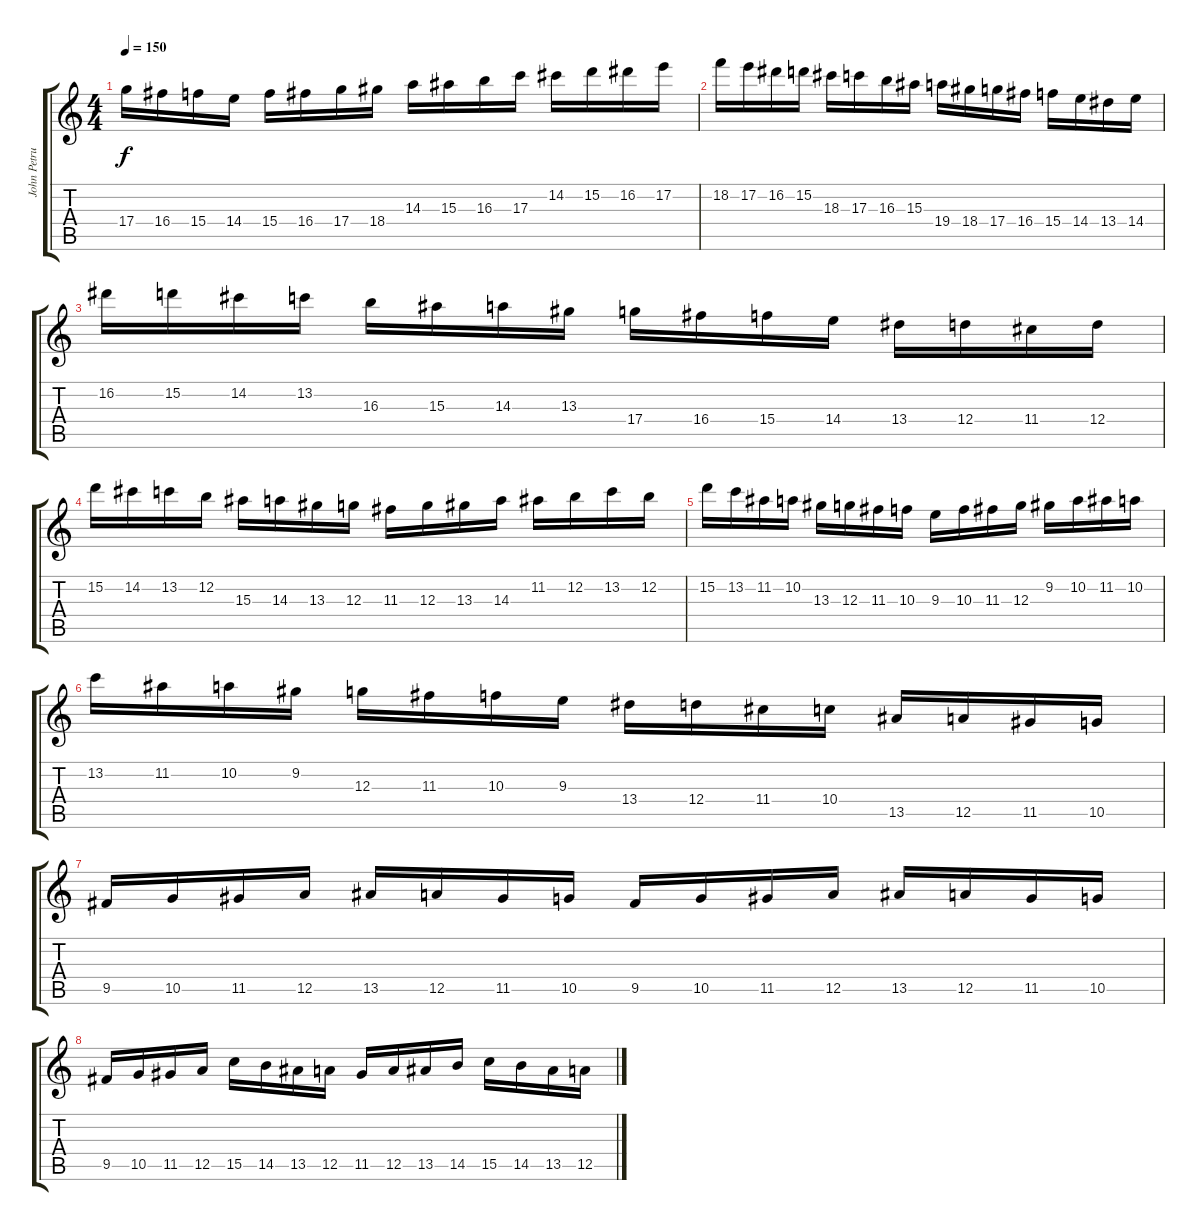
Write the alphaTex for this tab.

\track ("John Petrucci!!!" "John Petru") {instrument distortionguitar}
\staff {score tabs}
\tuning (E4 B3 G3 D3 A2 E2) {hide}
\ts (4 4)
\tempo 150
\clef g2
\ks c
17.4.16{dy f} 16.4.16 15.4.16 14.4.16 15.4.16 16.4.16 17.4.16 18.4.16 14.3.16 15.3.16 16.3.16 17.3.16 14.2.16 15.2.16 16.2.16 17.2.16 |
18.2.16 17.2.16 16.2.16 15.2.16 18.3.16 17.3.16 16.3.16 15.3.16 19.4.16 18.4.16 17.4.16 16.4.16 15.4.16 14.4.16 13.4.16 14.4.16 |
16.2.16 15.2.16 14.2.16 13.2.16 16.3.16 15.3.16 14.3.16 13.3.16 17.4.16 16.4.16 15.4.16 14.4.16 13.4.16 12.4.16 11.4.16 12.4.16 |
15.2.16 14.2.16 13.2.16 12.2.16 15.3.16 14.3.16 13.3.16 12.3.16 11.3.16 12.3.16 13.3.16 14.3.16 11.2.16 12.2.16 13.2.16 12.2.16 |
15.2.16 13.2.16 11.2.16 10.2.16 13.3.16 12.3.16 11.3.16 10.3.16 9.3.16 10.3.16 11.3.16 12.3.16 9.2.16 10.2.16 11.2.16 10.2.16 |
13.2.16 11.2.16 10.2.16 9.2.16 12.3.16 11.3.16 10.3.16 9.3.16 13.4.16 12.4.16 11.4.16 10.4.16 13.5.16 12.5.16 11.5.16 10.5.16 |
9.5.16 10.5.16 11.5.16 12.5.16 13.5.16 12.5.16 11.5.16 10.5.16 9.5.16 10.5.16 11.5.16 12.5.16 13.5.16 12.5.16 11.5.16 10.5.16 |
9.5.16 10.5.16 11.5.16 12.5.16 15.5.16 14.5.16 13.5.16 12.5.16 11.5.16 12.5.16 13.5.16 14.5.16 15.5.16 14.5.16 13.5.16 12.5.16
